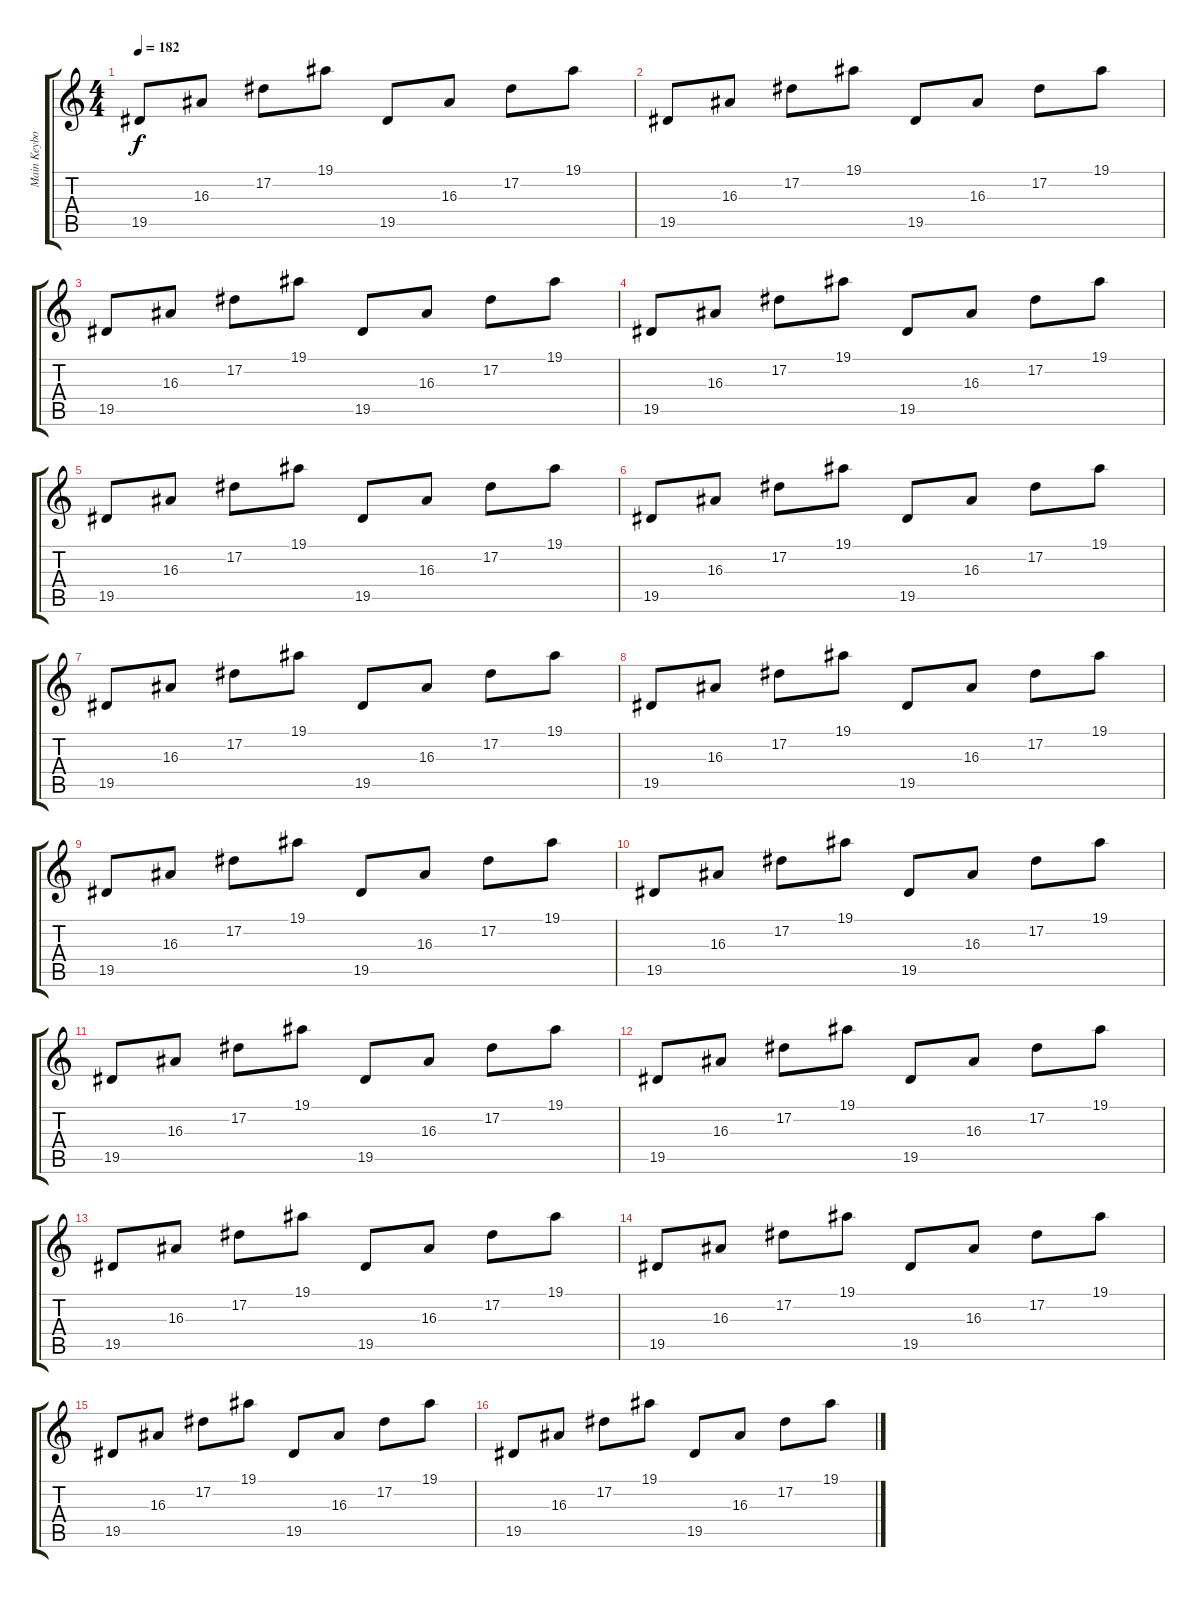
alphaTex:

\track ("Main Keyboard Melody" "Main Keybo") {instrument lead8bassandlead}
\staff {score tabs}
\tuning (Eb4 Bb3 Gb3 Db3 Ab2 Eb2) {hide}
\ts (4 4)
\tempo 182
\clef g2
\ks c
19.5.8{dy f} 16.3.8 17.2.8 19.1.8 19.5.8 16.3.8 17.2.8 19.1.8 |
19.5.8 16.3.8 17.2.8 19.1.8 19.5.8 16.3.8 17.2.8 19.1.8 |
19.5.8 16.3.8 17.2.8 19.1.8 19.5.8 16.3.8 17.2.8 19.1.8 |
19.5.8 16.3.8 17.2.8 19.1.8 19.5.8 16.3.8 17.2.8 19.1.8 |
19.5.8 16.3.8 17.2.8 19.1.8 19.5.8 16.3.8 17.2.8 19.1.8 |
19.5.8 16.3.8 17.2.8 19.1.8 19.5.8 16.3.8 17.2.8 19.1.8 |
19.5.8 16.3.8 17.2.8 19.1.8 19.5.8 16.3.8 17.2.8 19.1.8 |
19.5.8 16.3.8 17.2.8 19.1.8 19.5.8 16.3.8 17.2.8 19.1.8 |
19.5.8 16.3.8 17.2.8 19.1.8 19.5.8 16.3.8 17.2.8 19.1.8 |
19.5.8 16.3.8 17.2.8 19.1.8 19.5.8 16.3.8 17.2.8 19.1.8 |
19.5.8 16.3.8 17.2.8 19.1.8 19.5.8 16.3.8 17.2.8 19.1.8 |
19.5.8 16.3.8 17.2.8 19.1.8 19.5.8 16.3.8 17.2.8 19.1.8 |
19.5.8 16.3.8 17.2.8 19.1.8 19.5.8 16.3.8 17.2.8 19.1.8 |
19.5.8 16.3.8 17.2.8 19.1.8 19.5.8 16.3.8 17.2.8 19.1.8 |
19.5.8 16.3.8 17.2.8 19.1.8 19.5.8 16.3.8 17.2.8 19.1.8 |
19.5.8 16.3.8 17.2.8 19.1.8 19.5.8 16.3.8 17.2.8 19.1.8
